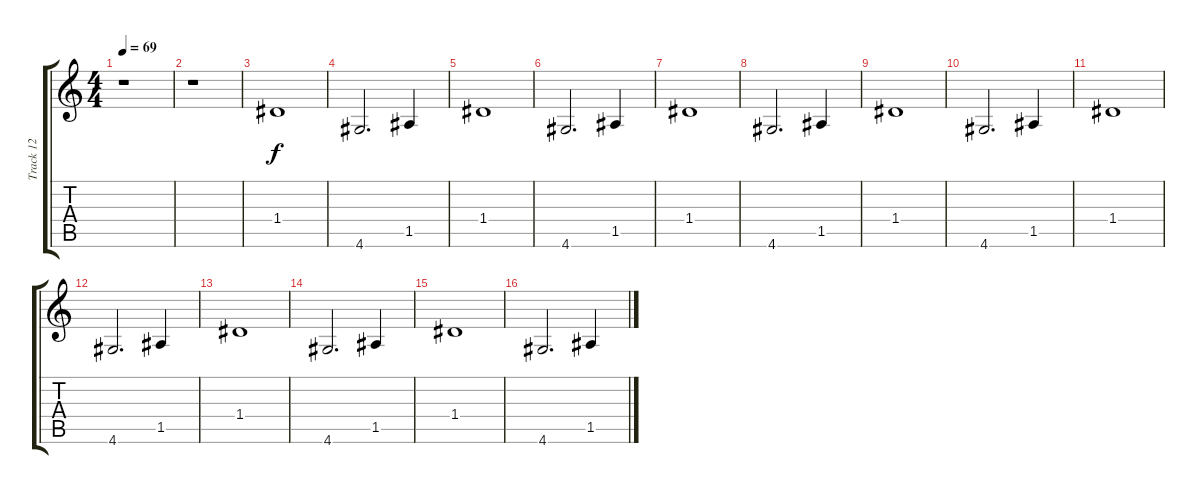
\track ("Track 12" "Track 12") {instrument distortionguitar}
\staff {score tabs}
\tuning (E4 B3 G3 D3 A2 E2) {hide}
\ts (4 4)
\tempo 69
\clef g2
\ks c
r.1{dy f} |
r.1 |
1.4.1 |
4.6.2{d} 1.5.4 |
1.4.1 |
4.6.2{d} 1.5.4 |
1.4.1 |
4.6.2{d} 1.5.4 |
1.4.1 |
4.6.2{d} 1.5.4 |
1.4.1 |
4.6.2{d} 1.5.4 |
1.4.1 |
4.6.2{d} 1.5.4 |
1.4.1 |
4.6.2{d} 1.5.4
